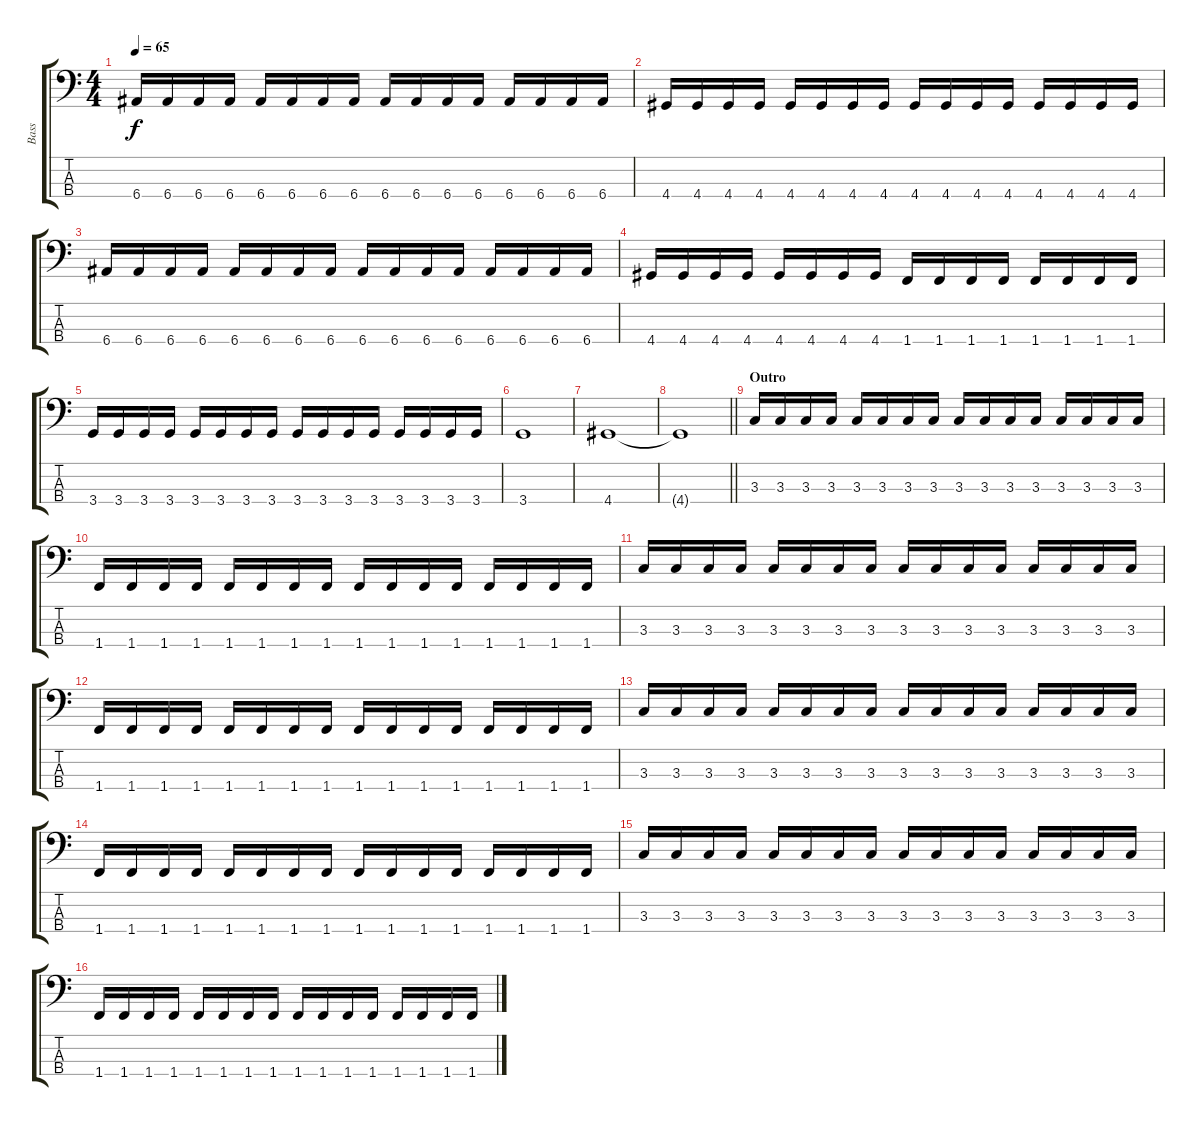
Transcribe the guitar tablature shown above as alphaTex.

\track ("Bass" "Bass") {instrument fretlessbass}
\staff {score tabs}
\tuning (G2 D2 A1 E1) {hide}
\ts (4 4)
\tempo 65
\clef f4
\ks c
6.4.16{dy f} 6.4.16 6.4.16 6.4.16 6.4.16 6.4.16 6.4.16 6.4.16 6.4.16 6.4.16 6.4.16 6.4.16 6.4.16 6.4.16 6.4.16 6.4.16 |
4.4.16 4.4.16 4.4.16 4.4.16 4.4.16 4.4.16 4.4.16 4.4.16 4.4.16 4.4.16 4.4.16 4.4.16 4.4.16 4.4.16 4.4.16 4.4.16 |
6.4.16 6.4.16 6.4.16 6.4.16 6.4.16 6.4.16 6.4.16 6.4.16 6.4.16 6.4.16 6.4.16 6.4.16 6.4.16 6.4.16 6.4.16 6.4.16 |
4.4.16 4.4.16 4.4.16 4.4.16 4.4.16 4.4.16 4.4.16 4.4.16 1.4.16 1.4.16 1.4.16 1.4.16 1.4.16 1.4.16 1.4.16 1.4.16 |
3.4.16 3.4.16 3.4.16 3.4.16 3.4.16 3.4.16 3.4.16 3.4.16 3.4.16 3.4.16 3.4.16 3.4.16 3.4.16 3.4.16 3.4.16 3.4.16 |
3.4.1 |
4.4.1 |
\barLineRight lightlight
4.4{t}.1 |
\section ("" "Outro")
3.3.16 3.3.16 3.3.16 3.3.16 3.3.16 3.3.16 3.3.16 3.3.16 3.3.16 3.3.16 3.3.16 3.3.16 3.3.16 3.3.16 3.3.16 3.3.16 |
1.4.16 1.4.16 1.4.16 1.4.16 1.4.16 1.4.16 1.4.16 1.4.16 1.4.16 1.4.16 1.4.16 1.4.16 1.4.16 1.4.16 1.4.16 1.4.16 |
3.3.16 3.3.16 3.3.16 3.3.16 3.3.16 3.3.16 3.3.16 3.3.16 3.3.16 3.3.16 3.3.16 3.3.16 3.3.16 3.3.16 3.3.16 3.3.16 |
1.4.16 1.4.16 1.4.16 1.4.16 1.4.16 1.4.16 1.4.16 1.4.16 1.4.16 1.4.16 1.4.16 1.4.16 1.4.16 1.4.16 1.4.16 1.4.16 |
3.3.16 3.3.16 3.3.16 3.3.16 3.3.16 3.3.16 3.3.16 3.3.16 3.3.16 3.3.16 3.3.16 3.3.16 3.3.16 3.3.16 3.3.16 3.3.16 |
1.4.16 1.4.16 1.4.16 1.4.16 1.4.16 1.4.16 1.4.16 1.4.16 1.4.16 1.4.16 1.4.16 1.4.16 1.4.16 1.4.16 1.4.16 1.4.16 |
3.3.16 3.3.16 3.3.16 3.3.16 3.3.16 3.3.16 3.3.16 3.3.16 3.3.16 3.3.16 3.3.16 3.3.16 3.3.16 3.3.16 3.3.16 3.3.16 |
1.4.16 1.4.16 1.4.16 1.4.16 1.4.16 1.4.16 1.4.16 1.4.16 1.4.16 1.4.16 1.4.16 1.4.16 1.4.16 1.4.16 1.4.16 1.4.16
